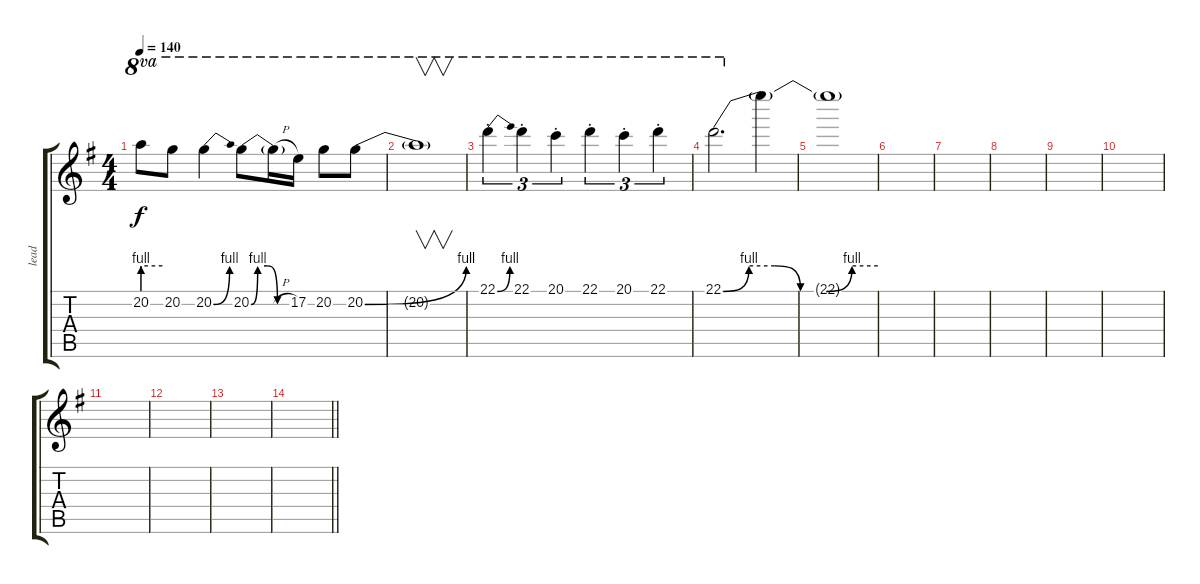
\track ("lead" "lead") {instrument overdrivenguitar}
\staff {score tabs}
\tuning (E4 B3 G3 D3 A2 E2) {hide}
\ts (4 4)
\tempo 140
\clef g2
\ks g
20.2{be (hold 0 4 60 4) t}.8{ot 8va dy f} 20.2.8{ot 8va} 20.2{be (bend 0 0 60 4)}.4{ot 8va} 20.2{be (custom 0 0 10 4 25 4 40 0 60 0)}.8{ot 8va} 20.2{h t}.16{ot 8va} 17.2.16{ot 8va} 20.2.8{ot 8va} 20.2{be (bend 0 0 60 4)}.8{ot 8va} |
20.2{t}.1{v ot 8va} |
22.1{be (bend 0 0 60 4) st}.4{tu (3 2) ot 8va} 22.1{st}.4{tu (3 2) ot 8va} 20.1{st}.4{tu (3 2) ot 8va} 22.1{st}.4{tu (3 2) ot 8va} 20.1{st}.4{tu (3 2) ot 8va} 22.1{st}.4{tu (3 2) ot 8va} |
22.1{be (custom 0 0 10 4 20 4 30 0 40 0 50 4 60 4)}.2{d ot 8va} 22.1{t}.4 |
22.1{t}.1 |
|
|
|
|
|
|
|
|
\barLineRight lightlight
